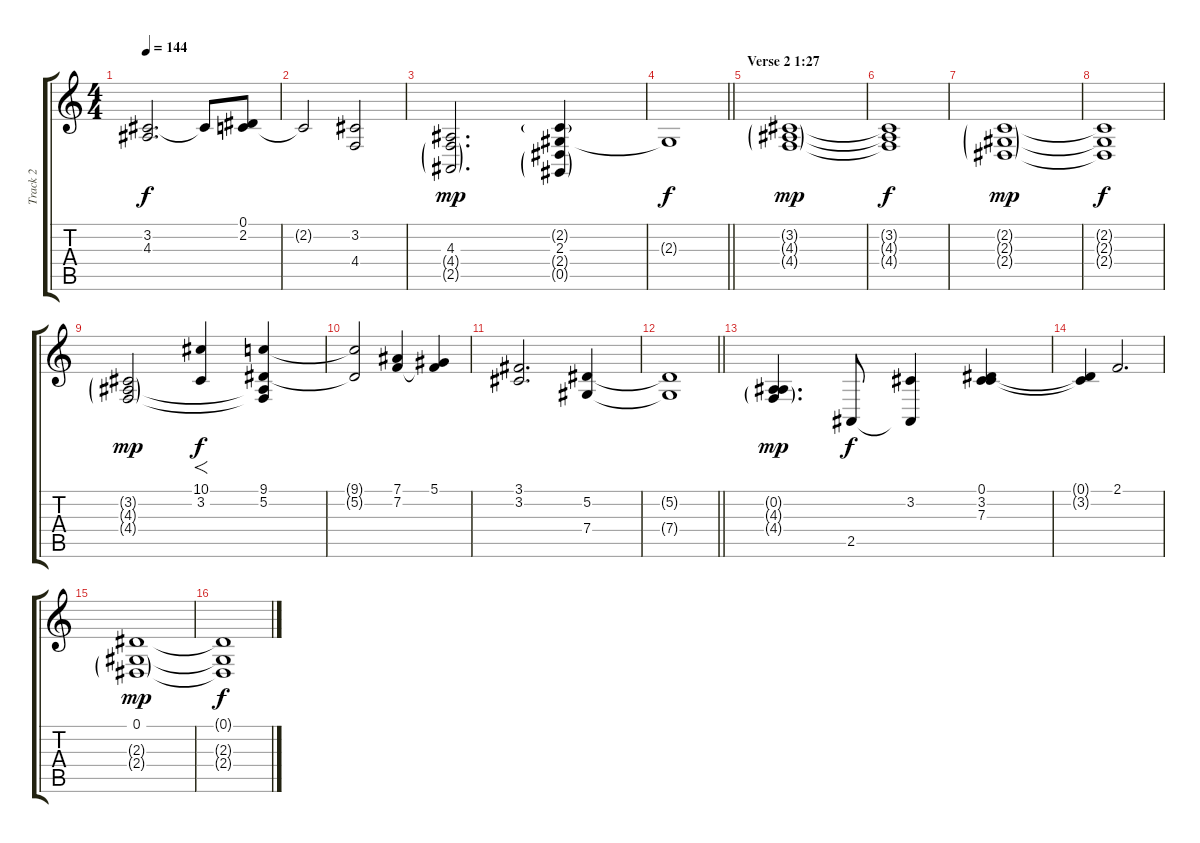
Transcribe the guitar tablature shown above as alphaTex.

\track ("Track 2" "Track 2") {instrument tremolostrings}
\staff {score tabs}
\tuning (Eb4 Bb3 Gb3 Db3 Ab2 Eb2) {hide}
\ts (4 4)
\tempo 144
\clef g2
\ks c
(3.2 4.3).2{d dy f} 3.2{t}.8 (0.1 2.2).8 |
2.2{t}.2 (3.2 4.4).2 |
(4.3 4.4{g} 2.5{g}).2{d dy mp} (2.2{g} 2.3 2.4{g} 0.5{g}).4 |
\barLineRight lightlight
2.3{t}.1{dy f} |
\section ("" "Verse 2 1:27")
(3.2{g} 4.3{g} 4.4{g}).1{dy mp} |
(3.2{t} 4.3{t} 4.4{t}).1{dy f} |
(2.2{g} 2.3{g} 2.4{g}).1{dy mp} |
(2.2{t} 2.3{t} 2.4{t}).1{dy f} |
(3.2{g} 4.3{g} 4.4{g}).2{dy mp} (10.1 3.2).4{f dy f} (9.1 5.2 4.3{t} 4.4{t}).4 |
(9.1{t} 5.2{t}).2 (7.1 7.2).4 (5.1 7.2{t}).4 |
(3.1 3.2).2{d} (5.2 7.4).4 |
\barLineRight lightlight
(5.2{t} 7.4{t}).1 |
(0.2{g} 4.3{g} 4.4{g}).4{d dy mp} 2.5.8{dy f} (3.2 2.5{t}).4 (0.1 3.2 7.3).4 |
(0.1{t} 3.2{t}).4 2.1.2{d} |
(0.1 2.3{g} 2.4{g}).1{dy mp} |
(0.1{t} 2.3{t} 2.4{t}).1{dy f}
